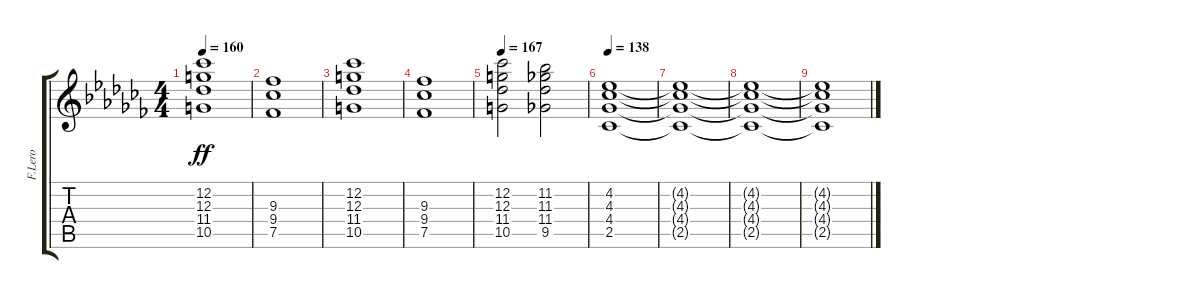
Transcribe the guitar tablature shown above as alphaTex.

\track ("F.Lero" "F.Lero") {instrument distortionguitar}
\staff {score tabs}
\tuning (E4 B3 G3 D3 A2 E2) {hide}
\ts (4 4)
\tempo 160
\clef g2
\ks abminor
(12.2 12.3 11.4 10.5).1{dy ff} |
(9.3 9.4 7.5).1 |
(12.2 12.3 11.4 10.5).1 |
(9.3 9.4 7.5).1 |
\tempo 167
(12.2 12.3 11.4 10.5).2 (11.2 11.3 11.4 9.5).2 |
\tempo 138
(4.2 4.3 4.4 2.5).1 |
(4.2{t} 4.3{t} 4.4{t} 2.5{t}).1 |
(4.2{t} 4.3{t} 4.4{t} 2.5{t}).1 |
(4.2{t} 4.3{t} 4.4{t} 2.5{t}).1
